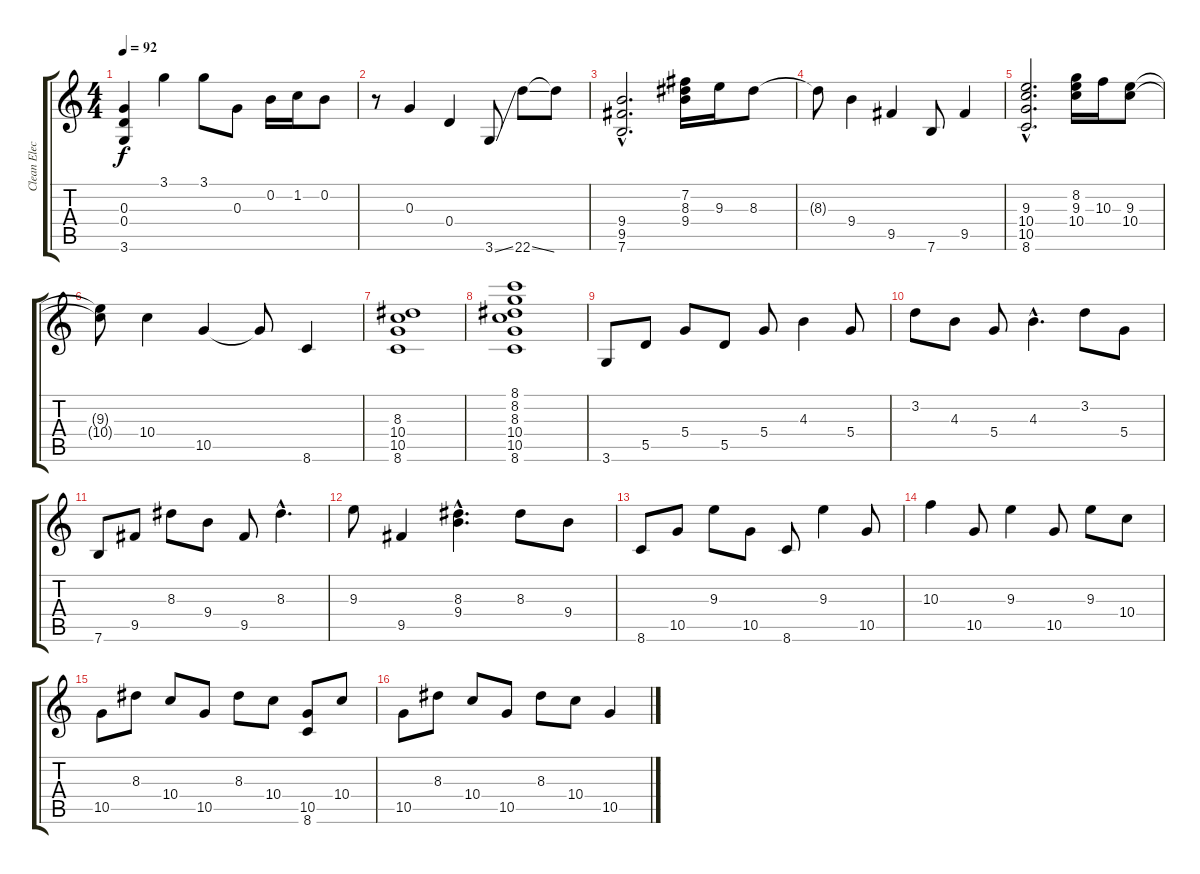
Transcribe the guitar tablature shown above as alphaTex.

\track ("Clean Electric" "Clean Elec") {instrument electricguitarclean}
\staff {score tabs}
\tuning (E4 B3 G3 D3 A2 E2) {hide}
\ts (4 4)
\tempo 92
\clef g2
\ks c
(0.3 0.4 3.6).4{dy f} 3.1.4 3.1.8 0.3.8 0.2.16 1.2.16 0.2.8 |
r.8 0.3.4 0.4.4 3.6{ss}.8 22.6{ss}.8 22.6{t}.8 |
(9.4{hac} 9.5{hac} 7.6{hac}).2{d} (7.2 8.3 9.4).16 9.3.16 8.3.8 |
8.3{t}.8 9.4.4 9.5.4 7.6.8 9.5.4 |
(9.3{hac} 10.4{hac} 10.5{hac} 8.6{hac}).2{d} (8.2 9.3 10.4).16 10.3.16 (9.3 10.4).8 |
(9.3{t} 10.4{t}).8 10.4.4 10.5.4 10.5{t}.8 8.6.4 |
(8.3 10.4 10.5 8.6).1 |
(8.1 8.2 8.3 10.4 10.5 8.6).1 |
3.6.8{volume 3} 5.5.8 5.4.8 5.5.8 5.4.8 4.3.4 5.4.8 |
3.2.8 4.3.8 5.4.8 4.3{hac}.4{d} 3.2.8 5.4.8 |
7.6.8 9.5.8 8.3.8 9.4.8 9.5.8 8.3{hac}.4{d} |
9.3.8 9.5.4 (8.3{hac} 9.4{hac}).4{d} 8.3.8 9.4.8 |
8.6.8 10.5.8 9.3.8 10.5.8 8.6.8 9.3.4 10.5.8 |
10.3.4 10.5.8 9.3.4 10.5.8 9.3.8 10.4.8 |
10.5.8 8.3.8 10.4.8 10.5.8 8.3.8 10.4.8 (10.5 8.6).8 10.4.8 |
10.5.8 8.3.8 10.4.8 10.5.8 8.3.8 10.4.8 10.5.4
